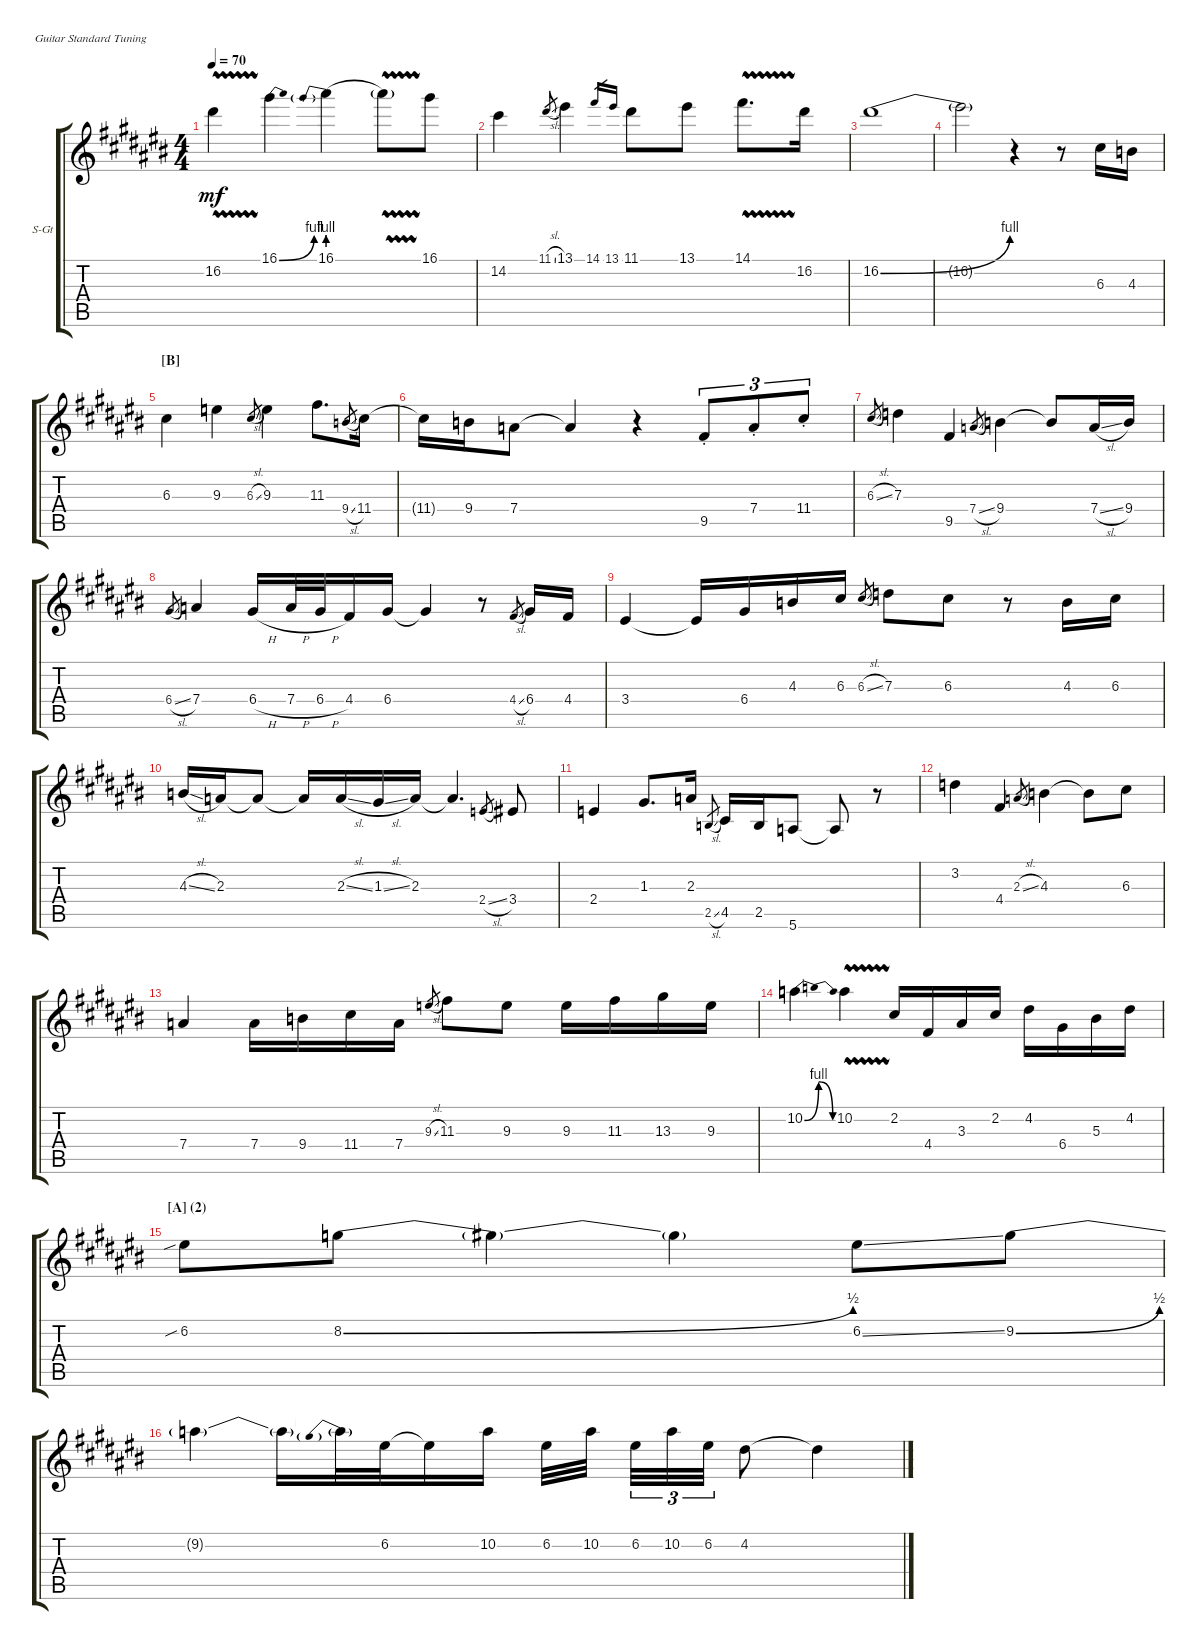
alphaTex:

\defaultSystemsLayout 4
\bracketExtendMode groupsimilarinstruments
\firstSystemTrackNameOrientation horizontal
\otherSystemsTrackNameOrientation horizontal
\chordDiagramsInScore
\track ("Steel Guitar" "S-Gt") {instrument distortionguitar}
\staff {score tabs}
\tuning (E4 B3 G3 D3 A2 E2)
\ts (4 4)
\tempo 70
\clef g2
\ks c#
16.2{vw t}.4{dy mf} 16.1{be (bend 27 0 59.4 4)}.4 16.1{be (prebend 0 4 60 4)}.4 16.1{vw t}.8 16.1.8 |
14.2.4 11.1{sl}.8{gr} 13.1.4 14.1.16{gr} 13.1.16{gr} 11.1.8 13.1.8 14.1{vw}.8{d} 16.2.16 |
16.2{be (bend 0 0 2.4 4)}.1 |
16.2{t}.2 r.4 r.8 6.3.16 4.3.16 |
\section ("B" "")
6.3.4 9.3.4 6.3{sl}.8{gr} 9.3.4 11.3.8{d} 9.4{sl}.8{gr} 11.4.16 |
11.4{t}.16 9.4.16 7.4.8 7.4{t}.4 r.4 9.5{st}.8{tu (3 2)} 7.4{st}.8{tu (3 2)} 11.4{st}.8{tu (3 2)} |
6.3{sl}.8{gr} 7.3.4 9.5.4 7.4{sl}.8{gr} 9.4.4 9.4{t}.8 7.4{sl}.16 9.4.16 |
6.4{sl}.8{gr} 7.4.4 6.4{h}.16 7.4{h}.32 6.4{h}.32 4.4.16 6.4.16 6.4{t}.4 r.8 4.4{sl}.8{gr} 6.4.16 4.4.16 |
3.4.4 3.4{t}.16 6.4.16 4.3.16 6.3.16 6.3{sl}.8{gr} 7.3.8 6.3.8 r.8 4.3.16 6.3.16 |
4.3{sl}.16 2.3.16 2.3{t}.8 2.3{t}.16 2.3{sl}.16 1.3{sl}.16 2.3.16 2.3{t}.4{d} 2.4{sl}.8{gr} 3.4.8 |
2.4.4 1.3.8{d} 2.3.16 2.5{sl}.8{gr} 4.5.16 2.5.16 5.6.8 5.6{t}.8 r.8 |
3.2.4 4.4.4 2.3{sl}.8{gr} 4.3.4 4.3{t}.8 6.3.8 |
7.4.4 7.4.16 9.4.16 11.4.16 7.4.16 9.3{sl}.8{gr} 11.3.8 9.3.8 9.3.16 11.3.16 13.3.16 9.3.16 |
10.2{be (bendrelease 0 0 6.6 4 25.2 4 30 0)}.4 10.2{vw}.4 2.2.16 4.4.16 3.3.16 2.2.16 4.2.16 6.4.16 5.3.16 4.2.16 |
\section ("A" "(2)")
6.2{sib}.8 8.2{be (bend 0 0 6 2)}.8 8.2{t}.4 8.2{t}.4 6.2{ss}.8 9.2{be (bend 0 0 43.199999999999996 2)}.8 |
9.2{t}.4 9.2{t}.16 9.2{be (prebend 0 2 60 2) t}.32 6.2.32 6.2{t}.16 10.2.16 6.2.32 10.2.32 6.2.32{tu (3 2)} 10.2.32{tu (3 2)} 6.2.32{tu (3 2)} 4.2.8 4.2{t}.4
